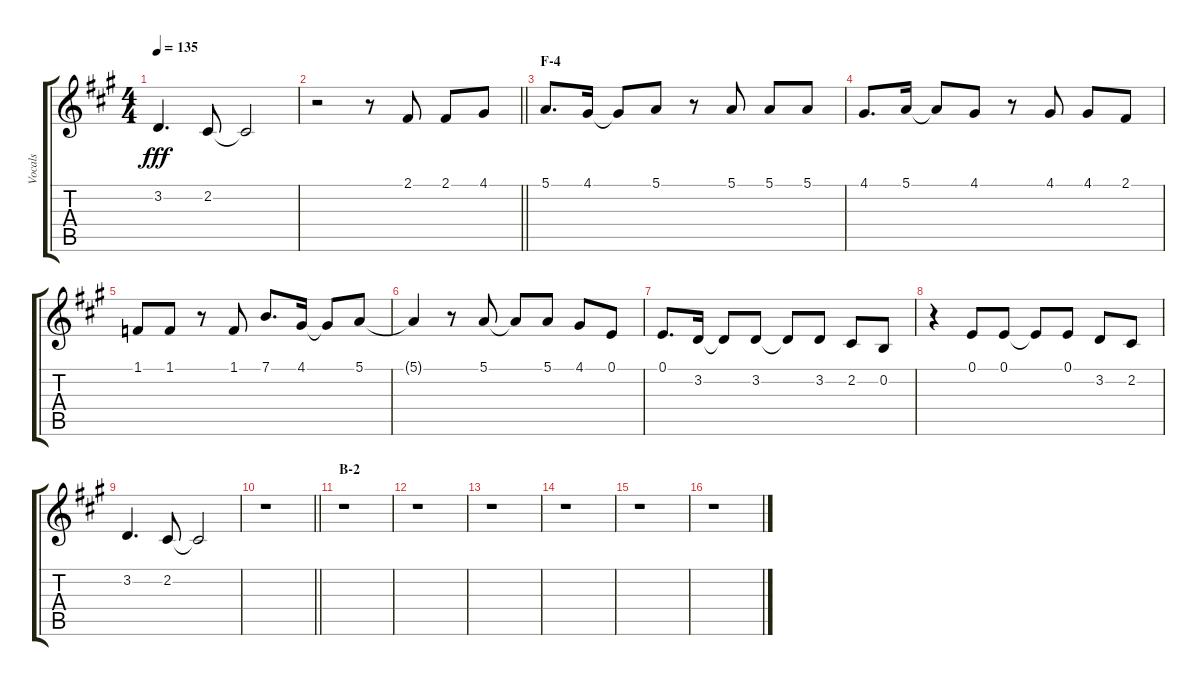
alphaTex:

\track ("Vocals" "Vocals") {instrument voiceoohs}
\staff {score tabs}
\tuning (E4 B3 G3 D3 A2 E2) {hide}
\ts (4 4)
\tempo 135
\clef g2
\ks a
3.2.4{d dy fff} 2.2.8 2.2{t}.2 |
\barLineRight lightlight
r.2 r.8 2.1.8 2.1.8 4.1.8 |
\section ("" "F-4")
5.1.8{d} 4.1.16 4.1{t}.8 5.1.8 r.8 5.1.8 5.1.8 5.1.8 |
4.1.8{d} 5.1.16 5.1{t}.8 4.1.8 r.8 4.1.8 4.1.8 2.1.8 |
1.1.8 1.1.8 r.8 1.1.8 7.1.8{d} 4.1.16 4.1{t}.8 5.1.8 |
5.1{t}.4 r.8 5.1.8 5.1{t}.8 5.1.8 4.1.8 0.1.8 |
0.1.8{d} 3.2.16 3.2{t}.8 3.2.8 3.2{t}.8 3.2.8 2.2.8 0.2.8 |
r.4 0.1.8 0.1.8 0.1{t}.8 0.1.8 3.2.8 2.2.8 |
3.2.4{d} 2.2.8 2.2{t}.2 |
\barLineRight lightlight
r.1 |
\section ("" "B-2")
r.1 |
r.1 |
r.1 |
r.1 |
r.1 |
r.1
